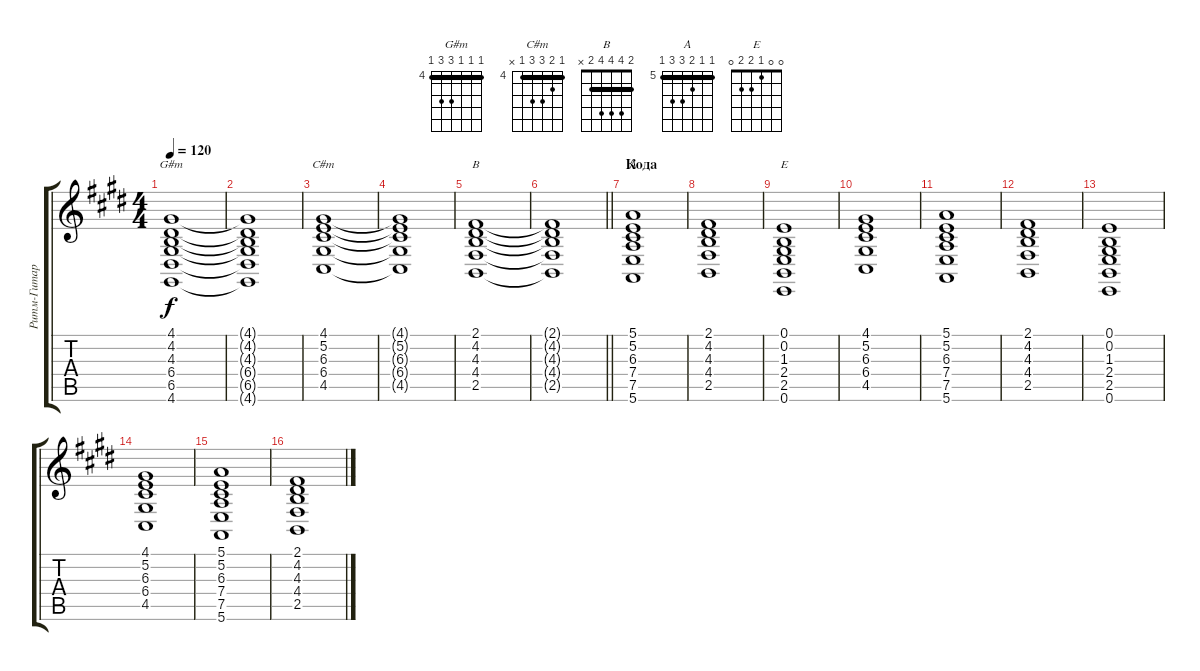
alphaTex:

\track ("Ритм-Гитара (Бой)" "Ритм-Гитар") {instrument orchestralharp}
\staff {score tabs}
\tuning (E4 B3 G3 D3 A2 E2) {hide}
\chord ("G#m" 4 4 4 6 6 4) {firstfret 4 barre 4}
\chord ("C#m" 4 5 6 6 4 x) {firstfret 4 barre 4}
\chord ("B" 2 4 4 4 2 x) {barre 2}
\chord ("A" 5 5 6 7 7 5) {firstfret 5 barre 5}
\chord ("E" 0 0 1 2 2 0)
\ts (4 4)
\tempo 120
\clef g2
\ks e
(4.1 4.2 4.3 6.4 6.5 4.6).1{ch "G#m" dy f} |
(4.1{t} 4.2{t} 4.3{t} 6.4{t} 6.5{t} 4.6{t}).1 |
(4.1 5.2 6.3 6.4 4.5).1{ch "C#m"} |
(4.1{t} 5.2{t} 6.3{t} 6.4{t} 4.5{t}).1 |
(2.1 4.2 4.3 4.4 2.5).1{ch "B"} |
\barLineRight lightlight
(2.1{t} 4.2{t} 4.3{t} 4.4{t} 2.5{t}).1 |
\section ("" "Кода")
(5.1 5.2 6.3 7.4 7.5 5.6).1{ch "A"} |
(2.1 4.2 4.3 4.4 2.5).1 |
(0.1 0.2 1.3 2.4 2.5 0.6).1{ch "E"} |
(4.1 5.2 6.3 6.4 4.5).1 |
(5.1 5.2 6.3 7.4 7.5 5.6).1 |
(2.1 4.2 4.3 4.4 2.5).1 |
(0.1 0.2 1.3 2.4 2.5 0.6).1 |
(4.1 5.2 6.3 6.4 4.5).1 |
(5.1 5.2 6.3 7.4 7.5 5.6).1 |
(2.1 4.2 4.3 4.4 2.5).1
